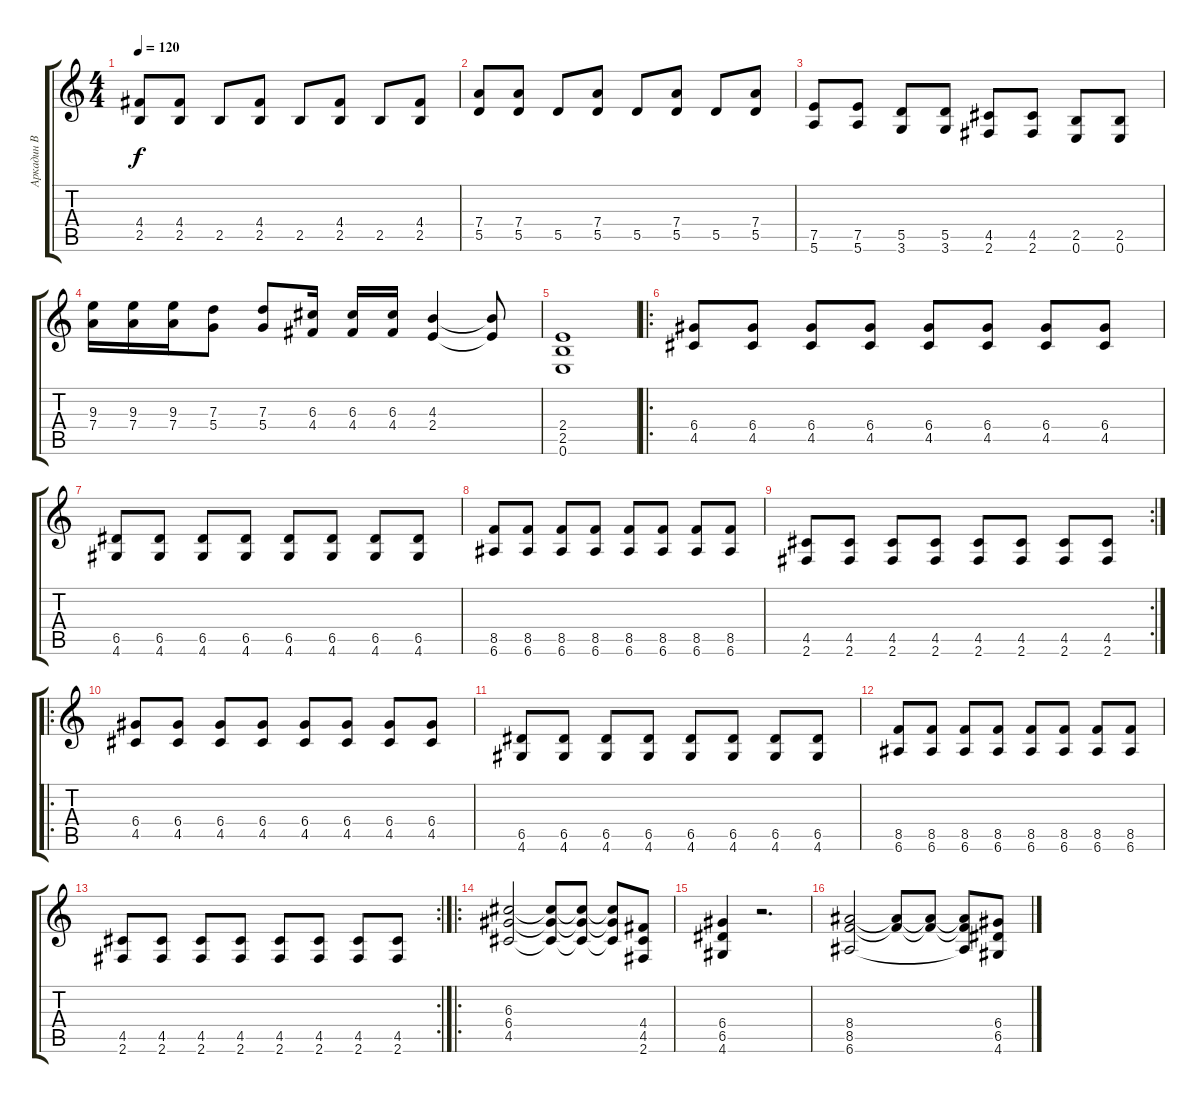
\track ("Аркадин В" "Аркадин В") {instrument distortionguitar}
\staff {score tabs}
\tuning (E4 B3 G3 D3 A2 E2) {hide}
\ts (4 4)
\tempo 120
\clef g2
\ks c
(4.4 2.5).8{dy f} (4.4 2.5).8 2.5.8 (4.4 2.5).8 2.5.8 (4.4 2.5).8 2.5.8 (4.4 2.5).8 |
(7.4 5.5).8 (7.4 5.5).8 5.5.8 (7.4 5.5).8 5.5.8 (7.4 5.5).8 5.5.8 (7.4 5.5).8 |
(7.5 5.6).8 (7.5 5.6).8 (5.5 3.6).8 (5.5 3.6).8 (4.5 2.6).8 (4.5 2.6).8 (2.5 0.6).8 (2.5 0.6).8 |
(9.3 7.4).16 (9.3 7.4).16 (9.3 7.4).16 (7.3 5.4).8 (7.3 5.4).8 (6.3 4.4).16 (6.3 4.4).16 (6.3 4.4).16 (4.3 2.4).4 (4.3{t} 2.4{t}).8 |
(2.4 2.5 0.6).1 |
\ro
(6.4 4.5).8 (6.4 4.5).8 (6.4 4.5).8 (6.4 4.5).8 (6.4 4.5).8 (6.4 4.5).8 (6.4 4.5).8 (6.4 4.5).8 |
(6.5 4.6).8 (6.5 4.6).8 (6.5 4.6).8 (6.5 4.6).8 (6.5 4.6).8 (6.5 4.6).8 (6.5 4.6).8 (6.5 4.6).8 |
(8.5 6.6).8 (8.5 6.6).8 (8.5 6.6).8 (8.5 6.6).8 (8.5 6.6).8 (8.5 6.6).8 (8.5 6.6).8 (8.5 6.6).8 |
\rc 2
(4.5 2.6).8 (4.5 2.6).8 (4.5 2.6).8 (4.5 2.6).8 (4.5 2.6).8 (4.5 2.6).8 (4.5 2.6).8 (4.5 2.6).8 |
\ro
(6.4 4.5).8 (6.4 4.5).8 (6.4 4.5).8 (6.4 4.5).8 (6.4 4.5).8 (6.4 4.5).8 (6.4 4.5).8 (6.4 4.5).8 |
(6.5 4.6).8 (6.5 4.6).8 (6.5 4.6).8 (6.5 4.6).8 (6.5 4.6).8 (6.5 4.6).8 (6.5 4.6).8 (6.5 4.6).8 |
(8.5 6.6).8 (8.5 6.6).8 (8.5 6.6).8 (8.5 6.6).8 (8.5 6.6).8 (8.5 6.6).8 (8.5 6.6).8 (8.5 6.6).8 |
\rc 2
(4.5 2.6).8 (4.5 2.6).8 (4.5 2.6).8 (4.5 2.6).8 (4.5 2.6).8 (4.5 2.6).8 (4.5 2.6).8 (4.5 2.6).8 |
\ro
(6.3 6.4 4.5).2 (6.3{t} 6.4{t} 4.5{t}).8 (6.3{t} 6.4{t} 4.5{t}).8 (6.3{t} 6.4{t} 4.5{t}).8 (4.4 4.5 2.6).8 |
(6.4 6.5 4.6).4 r.2{d} |
(8.4 8.5 6.6).2 (8.4{t} 8.5{t}).8 (8.4{t} 8.5{t}).8 (8.4{t} 8.5{t} 6.6{t}).8 (6.4 6.5 4.6).8
